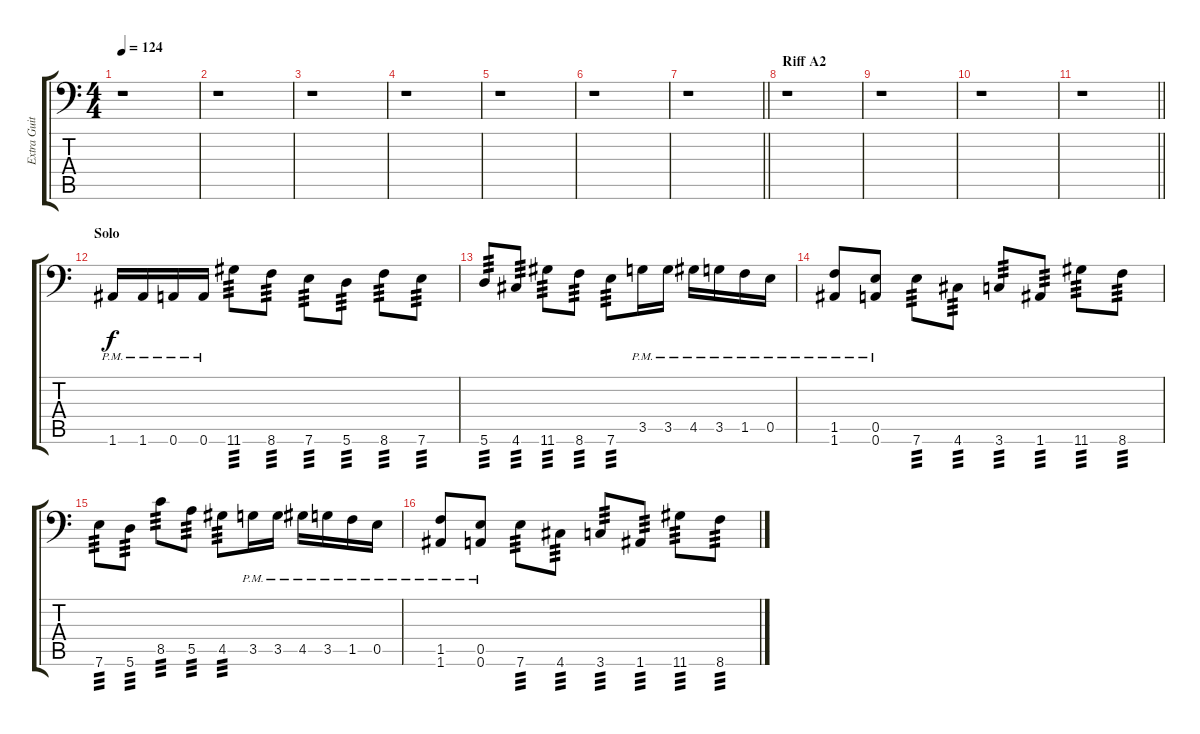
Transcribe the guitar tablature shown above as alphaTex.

\track ("Extra Guitar" "Extra Guit") {instrument overdrivenguitar}
\staff {score tabs}
\tuning (B3 Gb3 D3 A2 E2 A1) {hide}
\ts (4 4)
\tempo 124
\clef f4
\ks c
r.1{dy f} |
r.1 |
r.1 |
r.1 |
r.1 |
r.1 |
\barLineRight lightlight
r.1 |
\section ("" "Riff A2")
r.1 |
r.1 |
r.1 |
\barLineRight lightlight
r.1 |
\section ("" "Solo")
1.6{pm}.16{volume 13} 1.6{pm}.16 0.6{pm}.16 0.6{pm}.16 11.6.8{tp 3} 8.6.8{tp 3} 7.6.8{tp 3} 5.6.8{tp 3} 8.6.8{tp 3} 7.6.8{tp 3} |
5.6.8{tp 3} 4.6.8{tp 3} 11.6.8{tp 3} 8.6.8{tp 3} 7.6.8{tp 3} 3.5{pm}.16 3.5{pm}.16 4.5{pm}.16 3.5{pm}.16 1.5{pm}.16 0.5{pm}.16 |
(1.5{pm} 1.6{pm}).8 (0.5{pm} 0.6{pm}).8 7.6.8{tp 3} 4.6.8{tp 3} 3.6.8{tp 3} 1.6.8{tp 3} 11.6.8{tp 3} 8.6.8{tp 3} |
7.6.8{tp 3} 5.6.8{tp 3} 8.5.8{tp 3} 5.5.8{tp 3} 4.5.8{tp 3} 3.5{pm}.16 3.5{pm}.16 4.5{pm}.16 3.5{pm}.16 1.5{pm}.16 0.5{pm}.16 |
(1.5{pm} 1.6{pm}).8 (0.5{pm} 0.6{pm}).8 7.6.8{tp 3} 4.6.8{tp 3} 3.6.8{tp 3} 1.6.8{tp 3} 11.6.8{tp 3} 8.6.8{tp 3}
